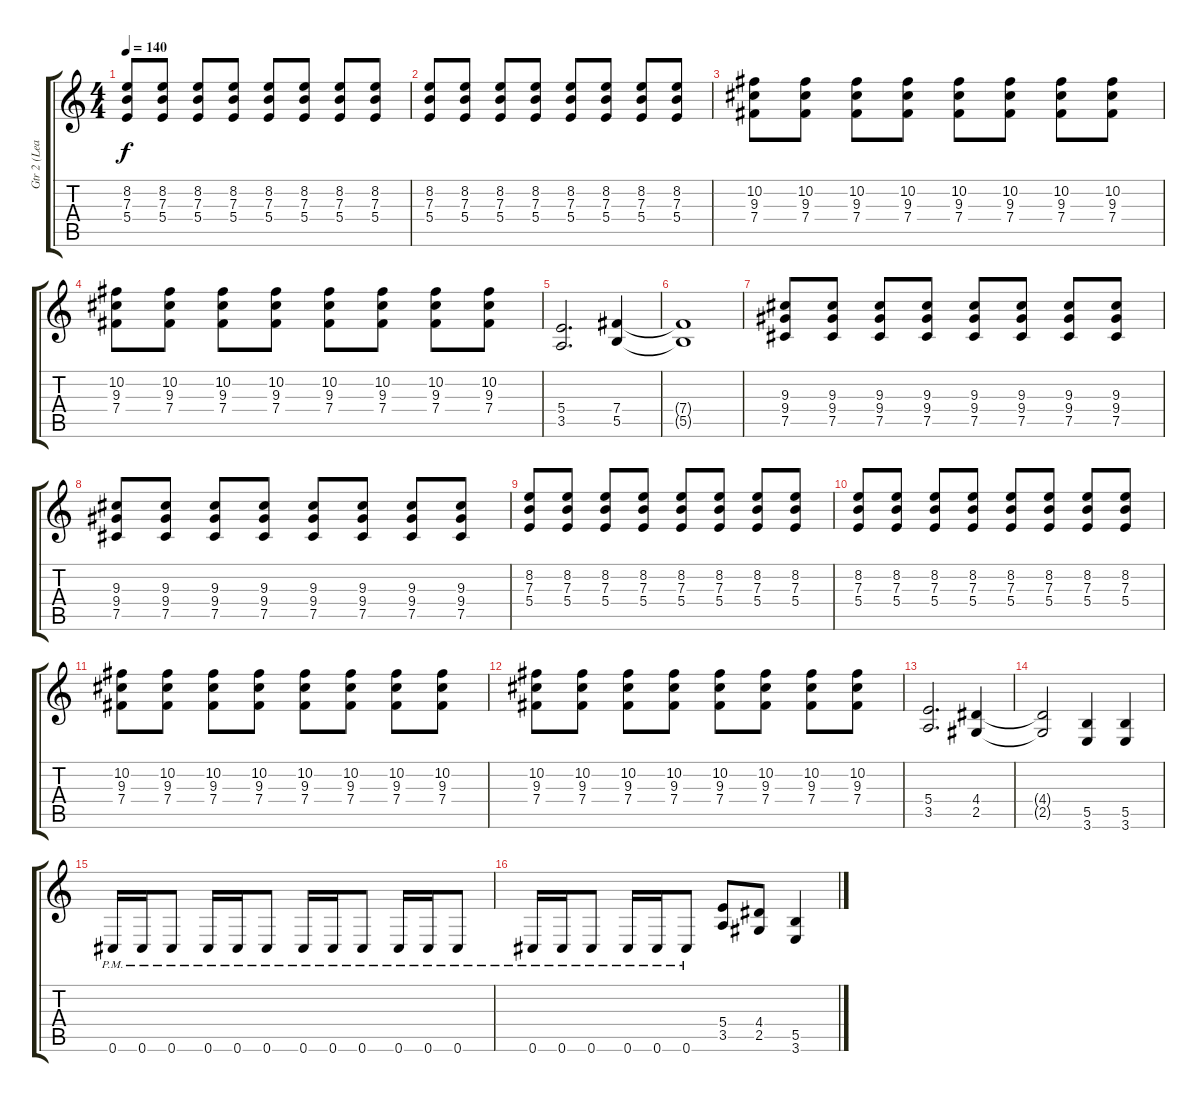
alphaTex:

\track ("Gtr 2 (Lead)" "Gtr 2 (Lea") {instrument distortionguitar}
\staff {score tabs}
\tuning (Db4 Ab3 E3 B2 Gb2 Db2) {hide}
\ts (4 4)
\tempo 140
\clef g2
\ks c
(8.2 7.3 5.4).8{dy f} (8.2 7.3 5.4).8 (8.2 7.3 5.4).8 (8.2 7.3 5.4).8 (8.2 7.3 5.4).8 (8.2 7.3 5.4).8 (8.2 7.3 5.4).8 (8.2 7.3 5.4).8 |
(8.2 7.3 5.4).8 (8.2 7.3 5.4).8 (8.2 7.3 5.4).8 (8.2 7.3 5.4).8 (8.2 7.3 5.4).8 (8.2 7.3 5.4).8 (8.2 7.3 5.4).8 (8.2 7.3 5.4).8 |
(10.2 9.3 7.4).8 (10.2 9.3 7.4).8 (10.2 9.3 7.4).8 (10.2 9.3 7.4).8 (10.2 9.3 7.4).8 (10.2 9.3 7.4).8 (10.2 9.3 7.4).8 (10.2 9.3 7.4).8 |
(10.2 9.3 7.4).8 (10.2 9.3 7.4).8 (10.2 9.3 7.4).8 (10.2 9.3 7.4).8 (10.2 9.3 7.4).8 (10.2 9.3 7.4).8 (10.2 9.3 7.4).8 (10.2 9.3 7.4).8 |
(5.4 3.5).2{d volume 10} (7.4 5.5).4 |
(7.4{t} 5.5{t}).1 |
(9.3 9.4 7.5).8{volume 6} (9.3 9.4 7.5).8 (9.3 9.4 7.5).8 (9.3 9.4 7.5).8 (9.3 9.4 7.5).8 (9.3 9.4 7.5).8 (9.3 9.4 7.5).8 (9.3 9.4 7.5).8 |
(9.3 9.4 7.5).8 (9.3 9.4 7.5).8 (9.3 9.4 7.5).8 (9.3 9.4 7.5).8 (9.3 9.4 7.5).8 (9.3 9.4 7.5).8 (9.3 9.4 7.5).8 (9.3 9.4 7.5).8 |
(8.2 7.3 5.4).8 (8.2 7.3 5.4).8 (8.2 7.3 5.4).8 (8.2 7.3 5.4).8 (8.2 7.3 5.4).8 (8.2 7.3 5.4).8 (8.2 7.3 5.4).8 (8.2 7.3 5.4).8 |
(8.2 7.3 5.4).8 (8.2 7.3 5.4).8 (8.2 7.3 5.4).8 (8.2 7.3 5.4).8 (8.2 7.3 5.4).8 (8.2 7.3 5.4).8 (8.2 7.3 5.4).8 (8.2 7.3 5.4).8 |
(10.2 9.3 7.4).8 (10.2 9.3 7.4).8 (10.2 9.3 7.4).8 (10.2 9.3 7.4).8 (10.2 9.3 7.4).8 (10.2 9.3 7.4).8 (10.2 9.3 7.4).8 (10.2 9.3 7.4).8 |
(10.2 9.3 7.4).8 (10.2 9.3 7.4).8 (10.2 9.3 7.4).8 (10.2 9.3 7.4).8 (10.2 9.3 7.4).8 (10.2 9.3 7.4).8 (10.2 9.3 7.4).8 (10.2 9.3 7.4).8 |
(5.4 3.5).2{d volume 10} (4.4 2.5).4 |
(4.4{t} 2.5{t}).2 (5.5 3.6).4 (5.5 3.6).4 |
0.6{pm}.16 0.6{pm}.16 0.6{pm}.8 0.6{pm}.16 0.6{pm}.16 0.6{pm}.8 0.6{pm}.16 0.6{pm}.16 0.6{pm}.8 0.6{pm}.16 0.6{pm}.16 0.6{pm}.8 |
0.6{pm}.16 0.6{pm}.16 0.6{pm}.8 0.6{pm}.16 0.6{pm}.16 0.6{pm}.8 (5.4 3.5).8 (4.4 2.5).8 (5.5 3.6).4
